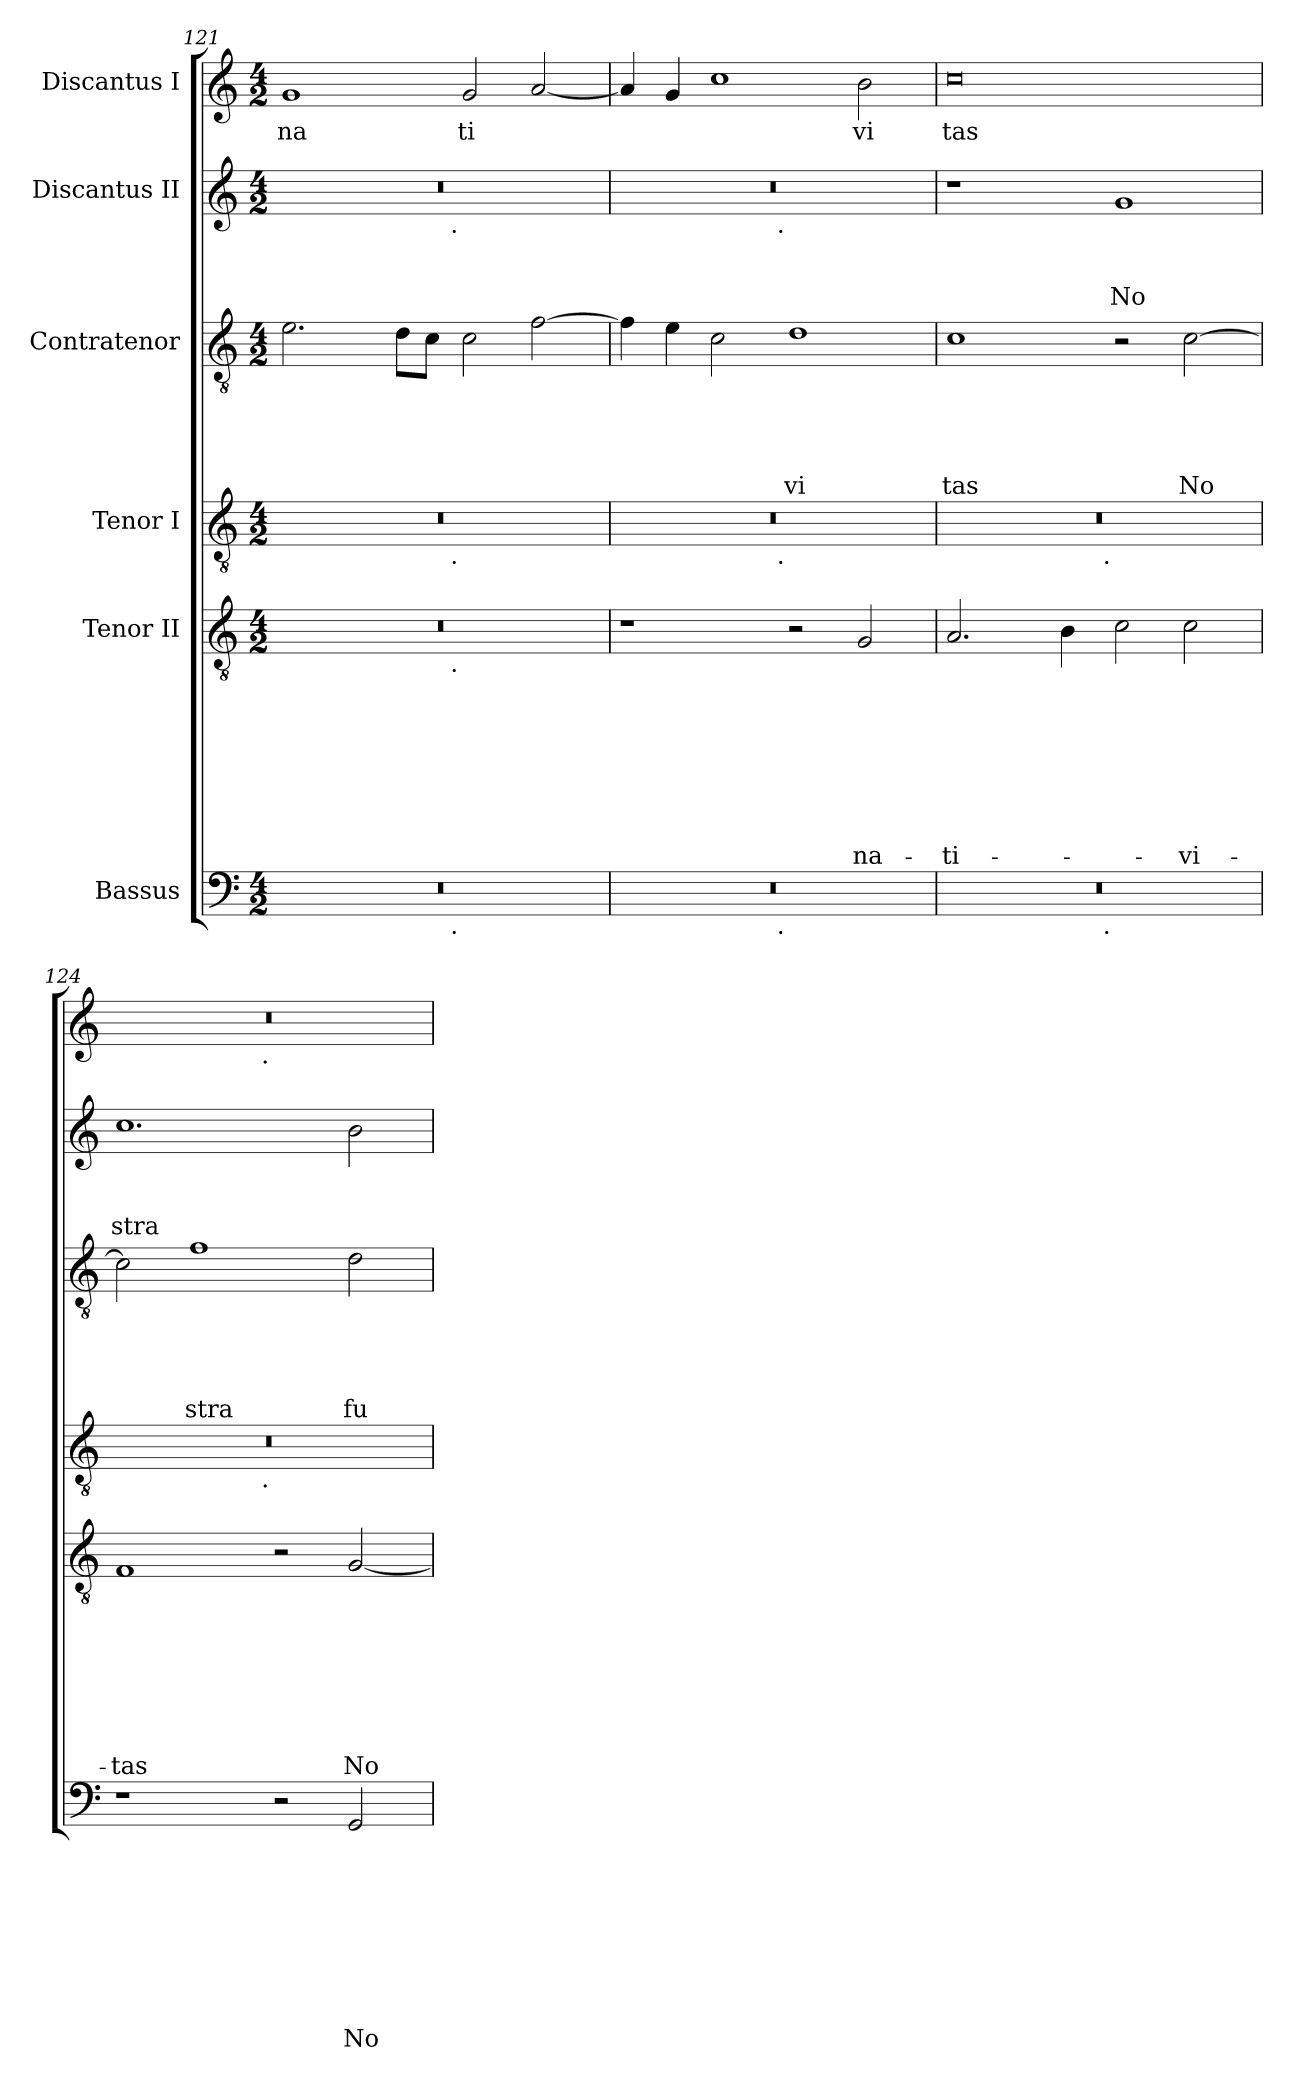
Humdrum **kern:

**kern	**text	**text	**text	**text	**text	**text	**text	**text	**text	**kern	**text	**text	**text	**text	**text	**text	**text	**text	**kern	**kern	**text	**text	**text	**text	**text	**kern	**text	**text	**text	**kern	**text
*part6	*part6	*part6	*part6	*part6	*part6	*part6	*part6	*part6	*part6	*part5	*part5	*part5	*part5	*part5	*part5	*part5	*part5	*part5	*part4	*part3	*part3	*part3	*part3	*part3	*part3	*part2	*part2	*part2	*part2	*part1	*part1
*staff6	*staff6	*staff6	*staff6	*staff6	*staff6	*staff6	*staff6	*staff6	*staff6	*staff5	*staff5	*staff5	*staff5	*staff5	*staff5	*staff5	*staff5	*staff5	*staff4	*staff3	*staff3	*staff3	*staff3	*staff3	*staff3	*staff2	*staff2	*staff2	*staff2	*staff1	*staff1
*I"Bassus	*	*	*	*	*	*	*	*	*	*I"Tenor II	*	*	*	*	*	*	*	*	*I"Tenor I	*I"Contratenor	*	*	*	*	*	*I"Discantus II	*	*	*	*I"Discantus I	*
*clefF4	*	*	*	*	*	*	*	*	*	*clefGv2	*	*	*	*	*	*	*	*	*clefGv2	*clefGv2	*	*	*	*	*	*clefG2	*	*	*	*clefG2	*
*k[]	*	*	*	*	*	*	*	*	*	*k[]	*	*	*	*	*	*	*	*	*k[]	*k[]	*	*	*	*	*	*k[]	*	*	*	*k[]	*
*C:	*	*	*	*	*	*	*	*	*	*C:	*	*	*	*	*	*	*	*	*C:	*C:	*	*	*	*	*	*C:	*	*	*	*C:	*
*M4/2	*	*	*	*	*	*	*	*	*	*M4/2	*	*	*	*	*	*	*	*	*M4/2	*M4/2	*	*	*	*	*	*M4/2	*	*	*	*M4/2	*
=121	=121	=121	=121	=121	=121	=121	=121	=121	=121	=121	=121	=121	=121	=121	=121	=121	=121	=121	=121	=121	=121	=121	=121	=121	=121	=121	=121	=121	=121	=121	=121
!	!	!	!	!	!	!	!	!	!	!	!	!	!	!	!	!	!	!	!	!	!	!	!	!	!	!	!	!	!	!	!LO:LY:b
*^	*	*	*	*	*	*	*	*	*	*^	*	*	*	*	*	*	*	*	*^	*	*	*	*	*	*	*^	*	*	*	*	*
0r	2ryy	.	.	.	.	.	.	.	.	.	0r	2ryy	.	.	.	.	.	.	.	.	0r	2ryy	2.e\	.	.	.	.	.	0r	2ryy	.	.	.	1g	na
.	4...ryy	.	.	.	.	.	.	.	.	.	.	4...ryy	.	.	.	.	.	.	.	.	.	4...ryy	.	.	.	.	.	.	.	4...ryy	.	.	.	.	.
.	.	.	.	.	.	.	.	.	.	.	.	.	.	.	.	.	.	.	.	.	.	.	8d\L	.	.	.	.	.	.	.	.	.	.	.	.
.	.	.	.	.	.	.	.	.	.	.	.	.	.	.	.	.	.	.	.	.	.	.	8c\J	.	.	.	.	.	.	.	.	.	.	.	.
!	!	!	!	!	!	!	!	!	!	!	!	!	!	!	!	!	!	!	!	!	!	!	!	!	!	!	!	!	!	!LO:TX:b:t=.	!	!	!	!	!
!	!	!	!	!	!	!	!	!	!	!	!	!	!	!	!	!	!	!	!	!	!	!LO:TX:b:t=.	!	!	!	!	!	!	!	!	!	!	!	!	!
!	!	!	!	!	!	!	!	!	!	!	!	!LO:TX:b:t=.	!	!	!	!	!	!	!	!	!	!	!	!	!	!	!	!	!	!	!	!	!	!	!
!	!LO:TX:b:t=.	!	!	!	!	!	!	!	!	!	!	!	!	!	!	!	!	!	!	!	!	!	!	!	!	!	!	!	!	!	!	!	!	!	!
.	1ryy	.	.	.	.	.	.	.	.	.	.	1ryy	.	.	.	.	.	.	.	.	.	1ryy	.	.	.	.	.	.	.	1ryy	.	.	.	.	.
!	!	!	!	!	!	!	!	!	!	!	!	!	!	!	!	!	!	!	!	!	!	!	!	!	!	!	!	!	!	!	!	!	!	!	!LO:LY:b
.	.	.	.	.	.	.	.	.	.	.	.	.	.	.	.	.	.	.	.	.	.	.	2c\	.	.	.	.	.	.	.	.	.	.	2g/	ti
.	.	.	.	.	.	.	.	.	.	.	.	.	.	.	.	.	.	.	.	.	.	.	[>2f\	.	.	.	.	.	.	.	.	.	.	[<2a/	.
.	32ryy	.	.	.	.	.	.	.	.	.	.	32ryy	.	.	.	.	.	.	.	.	.	32ryy	.	.	.	.	.	.	.	32ryy	.	.	.	.	.
*	*	*	*	*	*	*	*	*	*	*	*v	*v	*	*	*	*	*	*	*	*	*	*	*	*	*	*	*	*	*	*	*	*	*	*	*
=122	=122	=122	=122	=122	=122	=122	=122	=122	=122	=122	=122	=122	=122	=122	=122	=122	=122	=122	=122	=122	=122	=122	=122	=122	=122	=122	=122	=122	=122	=122	=122	=122	=122	=122
0r	2ryy	.	.	.	.	.	.	.	.	.	1r	.	.	.	.	.	.	.	.	0r	2ryy	4f\]	.	.	.	.	.	0r	2ryy	.	.	.	4a/]	.
.	.	.	.	.	.	.	.	.	.	.	.	.	.	.	.	.	.	.	.	.	.	4e\	.	.	.	.	.	.	.	.	.	.	4g/	.
.	4...ryy	.	.	.	.	.	.	.	.	.	.	.	.	.	.	.	.	.	.	.	4...ryy	2c\	.	.	.	.	.	.	4...ryy	.	.	.	1cc	.
!	!	!	!	!	!	!	!	!	!	!	!	!	!	!	!	!	!	!	!	!	!	!	!	!	!	!	!	!	!LO:TX:b:t=.	!	!	!	!	!
!	!	!	!	!	!	!	!	!	!	!	!	!	!	!	!	!	!	!	!	!	!LO:TX:b:t=.	!	!	!	!	!	!	!	!	!	!	!	!	!
!	!LO:TX:b:t=.	!	!	!	!	!	!	!	!	!	!	!	!	!	!	!	!	!	!	!	!	!	!	!	!	!	!	!	!	!	!	!	!	!
.	1ryy	.	.	.	.	.	.	.	.	.	.	.	.	.	.	.	.	.	.	.	1ryy	.	.	.	.	.	.	.	1ryy	.	.	.	.	.
!	!	!	!	!	!	!	!	!	!	!	!	!	!	!	!	!	!	!	!	!	!	!	!	!	!	!	!LO:LY:b	!	!	!	!	!	!	!
.	.	.	.	.	.	.	.	.	.	.	2r	.	.	.	.	.	.	.	.	.	.	1d	.	.	.	.	vi	.	.	.	.	.	.	.
!	!	!	!	!	!	!	!	!	!	!	!	!	!	!	!	!	!	!	!LO:LY:b	!	!	!	!	!	!	!	!	!	!	!	!	!	!	!LO:LY:b
.	.	.	.	.	.	.	.	.	.	.	2G/	.	.	.	.	.	.	.	na-	.	.	.	.	.	.	.	.	.	.	.	.	.	2b\	vi
.	32ryy	.	.	.	.	.	.	.	.	.	.	.	.	.	.	.	.	.	.	.	32ryy	.	.	.	.	.	.	.	32ryy	.	.	.	.	.
=123	=123	=123	=123	=123	=123	=123	=123	=123	=123	=123	=123	=123	=123	=123	=123	=123	=123	=123	=123	=123	=123	=123	=123	=123	=123	=123	=123	=123	=123	=123	=123	=123	=123	=123
!	!	!	!	!	!	!	!	!	!	!	!	!	!	!	!	!	!	!	!LO:LY:b	!	!	!	!	!	!	!	!LO:LY:b	!	!	!	!	!	!	!LO:LY:b
*	*	*	*	*	*	*	*	*	*	*	*	*	*	*	*	*	*	*	*	*	*	*	*	*	*	*	*	*v	*v	*	*	*	*	*
0r	2ryy	.	.	.	.	.	.	.	.	.	2.A/	.	.	.	.	.	.	.	-ti-	0r	2ryy	1c	.	.	.	.	tas	1r	.	.	.	0cc	tas
.	4...ryy	.	.	.	.	.	.	.	.	.	.	.	.	.	.	.	.	.	.	.	4...ryy	.	.	.	.	.	.	.	.	.	.	.	.
.	.	.	.	.	.	.	.	.	.	.	4B\	.	.	.	.	.	.	.	.	.	.	.	.	.	.	.	.	.	.	.	.	.	.
!	!	!	!	!	!	!	!	!	!	!	!	!	!	!	!	!	!	!	!	!	!LO:TX:b:t=.	!	!	!	!	!	!	!	!	!	!	!	!
!	!LO:TX:b:t=.	!	!	!	!	!	!	!	!	!	!	!	!	!	!	!	!	!	!	!	!	!	!	!	!	!	!	!	!	!	!	!	!
.	1ryy	.	.	.	.	.	.	.	.	.	.	.	.	.	.	.	.	.	.	.	1ryy	.	.	.	.	.	.	.	.	.	.	.	.
!	!	!	!	!	!	!	!	!	!	!	!	!	!	!	!	!	!	!	!	!	!	!	!	!	!	!	!	!	!	!	!LO:LY:b	!	!
.	.	.	.	.	.	.	.	.	.	.	2c\	.	.	.	.	.	.	.	.	.	.	2r	.	.	.	.	.	1g	.	.	No	.	.
!	!	!	!	!	!	!	!	!	!	!	!	!	!	!	!	!	!	!	!LO:LY:b	!	!	!	!	!	!	!	!LO:LY:b	!	!	!	!	!	!
.	.	.	.	.	.	.	.	.	.	.	2c\	.	.	.	.	.	.	.	-vi-	.	.	[>2c\	.	.	.	.	No	.	.	.	.	.	.
.	32ryy	.	.	.	.	.	.	.	.	.	.	.	.	.	.	.	.	.	.	.	32ryy	.	.	.	.	.	.	.	.	.	.	.	.
!!LO:LB:g=z
=124	=124	=124	=124	=124	=124	=124	=124	=124	=124	=124	=124	=124	=124	=124	=124	=124	=124	=124	=124	=124	=124	=124	=124	=124	=124	=124	=124	=124	=124	=124	=124	=124	=124
!	!	!	!	!	!	!	!	!	!	!	!	!	!	!	!	!	!	!	!LO:LY:b	!	!	!	!	!	!	!	!	!	!	!	!LO:LY:b	!	!
*v	*v	*	*	*	*	*	*	*	*	*	*	*	*	*	*	*	*	*	*	*	*	*	*	*	*	*	*	*	*	*	*	*^	*
1r	.	.	.	.	.	.	.	.	.	1F	.	.	.	.	.	.	.	-tas	0r	2ryy	2c\]	.	.	.	.	.	1.cc	.	.	stra	0r	2ryy	.
!	!	!	!	!	!	!	!	!	!	!	!	!	!	!	!	!	!	!	!	!	!	!	!	!	!	!LO:LY:b	!	!	!	!	!	!	!
.	.	.	.	.	.	.	.	.	.	.	.	.	.	.	.	.	.	.	.	4...ryy	1f	.	.	.	.	stra	.	.	.	.	.	4...ryy	.
!	!	!	!	!	!	!	!	!	!	!	!	!	!	!	!	!	!	!	!	!	!	!	!	!	!	!	!	!	!	!	!	!LO:TX:b:t=.	!
!	!	!	!	!	!	!	!	!	!	!	!	!	!	!	!	!	!	!	!	!LO:TX:b:t=.	!	!	!	!	!	!	!	!	!	!	!	!	!
.	.	.	.	.	.	.	.	.	.	.	.	.	.	.	.	.	.	.	.	1ryy	.	.	.	.	.	.	.	.	.	.	.	1ryy	.
2r	.	.	.	.	.	.	.	.	.	2r	.	.	.	.	.	.	.	.	.	.	.	.	.	.	.	.	.	.	.	.	.	.	.
!	!	!	!	!	!	!	!	!	!LO:LY:b	!	!	!	!	!	!	!	!	!LO:LY:b	!	!	!	!	!	!	!	!LO:LY:b	!	!	!	!	!	!	!
2GG/	.	.	.	.	.	.	.	.	No-	[<2G/	.	.	.	.	.	.	.	No	.	.	2d\	.	.	.	.	fu	2b\	.	.	.	.	.	.
.	.	.	.	.	.	.	.	.	.	.	.	.	.	.	.	.	.	.	.	32ryy	.	.	.	.	.	.	.	.	.	.	.	32ryy	.
*	*	*	*	*	*	*	*	*	*	*	*	*	*	*	*	*	*	*	*v	*v	*	*	*	*	*	*	*	*	*	*	*v	*v	*
=	=	=	=	=	=	=	=	=	=	=	=	=	=	=	=	=	=	=	=	=	=	=	=	=	=	=	=	=	=	=	=
*-	*-	*-	*-	*-	*-	*-	*-	*-	*-	*-	*-	*-	*-	*-	*-	*-	*-	*-	*-	*-	*-	*-	*-	*-	*-	*-	*-	*-	*-	*-	*-
